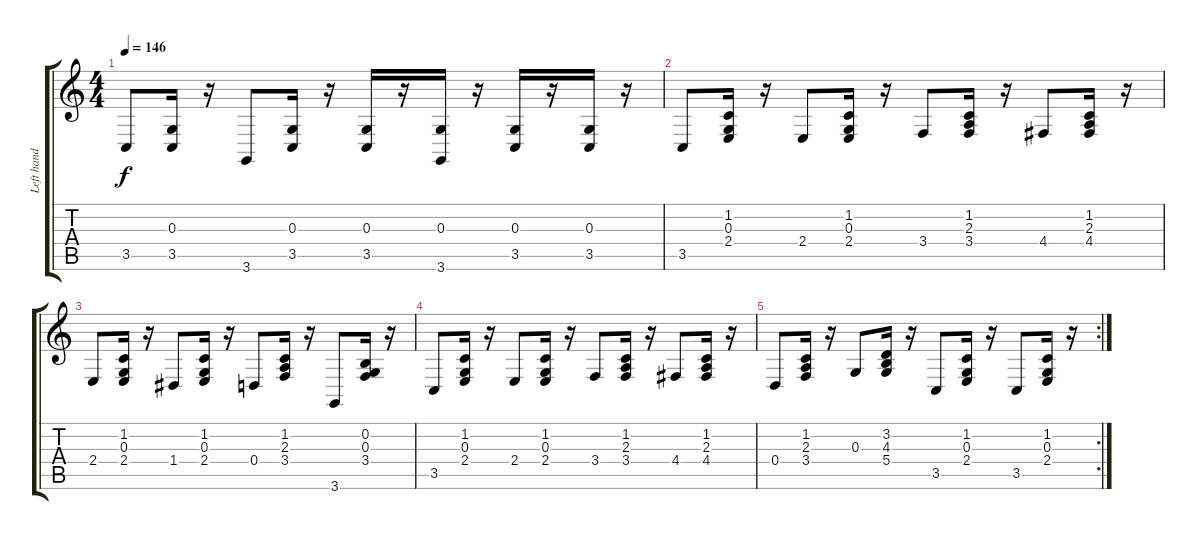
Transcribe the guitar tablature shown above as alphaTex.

\track ("Left hand" "Left hand") {instrument honkytonkpiano}
\staff {score tabs}
\tuning (E4 B3 G3 D3 A2 E2) {hide}
\ts (4 4)
\tempo 146
\clef g2
\ks c
3.5.8{dy f} (0.3 3.5).16 r.16 3.6.8 (0.3 3.5).16 r.16 (0.3 3.5).16 r.16 (0.3 3.6).16 r.16 (0.3 3.5).16 r.16 (0.3 3.5).16 r.16 |
3.5.8 (1.2 0.3 2.4).16 r.16 2.4.8 (1.2 0.3 2.4).16 r.16 3.4.8 (1.2 2.3 3.4).16 r.16 4.4.8 (1.2 2.3 4.4).16 r.16 |
2.4.8 (1.2 0.3 2.4).16 r.16 1.4.8 (1.2 0.3 2.4).16 r.16 0.4.8 (1.2 2.3 3.4).16 r.16 3.6.8 (0.2 0.3 3.4).16 r.16 |
3.5.8 (1.2 0.3 2.4).16 r.16 2.4.8 (1.2 0.3 2.4).16 r.16 3.4.8 (1.2 2.3 3.4).16 r.16 4.4.8 (1.2 2.3 4.4).16 r.16 |
\rc 2
0.4.8 (1.2 2.3 3.4).16 r.16 0.3.8 (3.2 4.3 5.4).16 r.16 3.5.8 (1.2 0.3 2.4).16 r.16 3.5.8 (1.2 0.3 2.4).16 r.16
